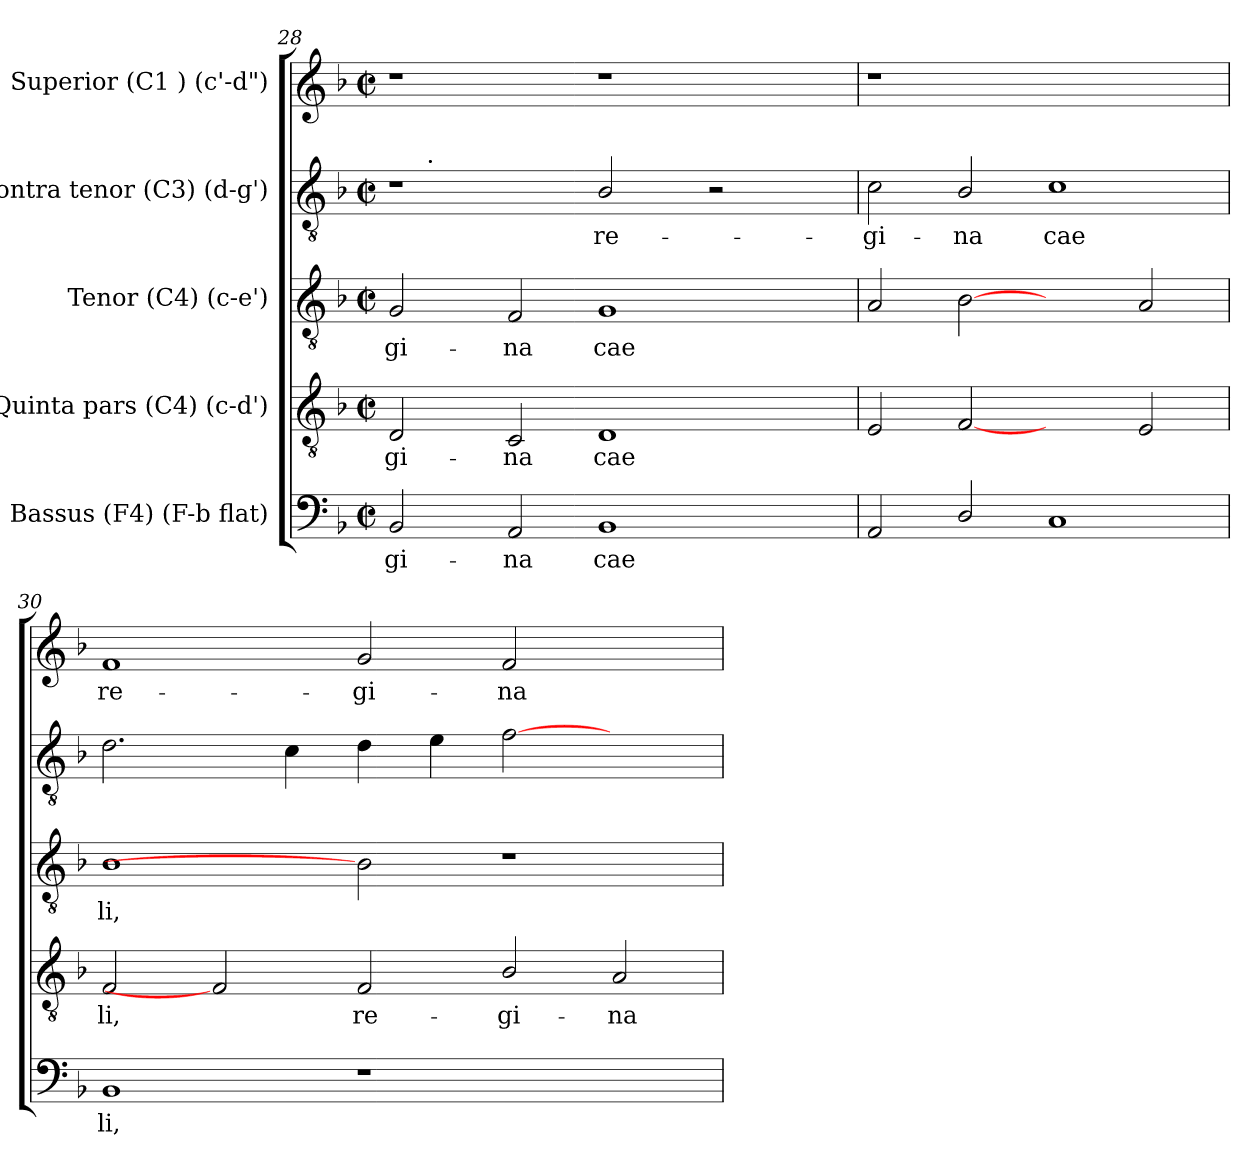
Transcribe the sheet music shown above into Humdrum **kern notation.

**kern	**text	**kern	**text	**kern	**text	**kern	**text	**kern	**text
*part5	*part5	*part4	*part4	*part3	*part3	*part2	*part2	*part1	*part1
*staff5	*staff5	*staff4	*staff4	*staff3	*staff3	*staff2	*staff2	*staff1	*staff1
*I"Bassus (F4)  (F-b flat)	*	*I"Quinta pars (C4)  (c-d')	*	*I"Tenor (C4)  (c-e')	*	*I"Contra tenor (C3)  (d-g')	*	*I"Superior (C1 )  (c'-d")	*
*clefF4	*	*clefGv2	*	*clefGv2	*	*clefGv2	*	*clefG2	*
*k[b-]	*	*k[b-]	*	*k[b-]	*	*k[b-]	*	*k[b-]	*
*F:	*	*F:	*	*F:	*	*F:	*	*F:	*
*M2/2	*	*M2/2	*	*M2/2	*	*M2/2	*	*M2/2	*
*met(c|)	*	*met(c|)	*	*met(c|)	*	*met(c|)	*	*met(c|)	*
=28	=28	=28	=28	=28	=28	=28	=28	=28	=28
!	!LO:LY:b:cj	!	!LO:LY:b:cj	!	!LO:LY:b:cj	!	!	!	!
*	*	*	*	*	*	*^	*	*	*
2BB-/	-gi-	2D/	-gi-	2G/	-gi-	1r	16ryy	.	1r	.
.	.	.	.	.	.	.	64ryy	.	.	.
!	!	!	!	!	!	!	!LO:TX:a:t=.	!	!	!
.	.	.	.	.	.	.	1ryy	.	.	.
!	!LO:LY:b:cj	!	!LO:LY:b:cj	!	!LO:LY:b:cj	!	!	!	!	!
2AA/	-na	2C/	-na	2F/	-na	.	.	.	.	.
!	!LO:LY:b:cj	!	!LO:LY:b:cj	!	!LO:LY:b:cj	!	!	!LO:LY:b:cj	!	!
1BB-	cae-	1D	cae-	1G	cae-	2B-/	.	re-	1r	.
.	.	.	.	.	.	.	2ryy	.	.	.
.	.	.	.	.	.	2r	.	.	.	.
.	.	.	.	.	.	.	4ryy	.	.	.
.	.	.	.	.	.	.	8ryy	.	.	.
.	.	.	.	.	.	.	32.ryy	.	.	.
=29	=29	=29	=29	=29	=29	=29	=29	=29	=29	=29
!	!LO:LY:b:cj	!	!LO:LY:b:cj	!	!LO:LY:b:cj	!	!	!LO:LY:b:cj	!	!
*	*	*	*	*	*	*v	*v	*	*	*
2AA/	--	2E/	--	2A/	--	2c\	-gi-	1r	.
!	!LO:LY:b:cj	!	!LO:LY:b:cj	!	!LO:LY:b:cj	!	!LO:LY:b:cj	!	!
2D/	--	[2F	--	[2B-	--	2B-/	-na	.	.
!	!LO:LY:b:cj	!	!	!	!	!	!LO:LY:b:cj	!	!
1C	--	2ryy	.	2ryy	.	1c	cae-	1ryy	.
!	!	!	!LO:LY:b:cj	!	!LO:LY:b:cj	!	!	!	!
.	.	2E/	--	2A/	--	.	.	.	.
!!LO:LB:g=z
=30	=30	=30	=30	=30	=30	=30	=30	=30	=30
!	!LO:LY:b:cj	!	!LO:LY:b:cj	!	!LO:LY:b:cj	!	!LO:LY:b:cj	!	!LO:LY:b:cj
1BB-	-li,	2F/	-li,	1B-	-li,	2.d\	--	1f	re-
.	.	2F]	.	.	.	.	.	.	.
!	!	!	!	!	!	!	!LO:LY:b:cj	!	!
.	.	.	.	.	.	4c\	--	.	.
!	!	!	!LO:LY:b:cj	!	!	!	!LO:LY:b:cj	!	!LO:LY:b:cj
1r	.	2F/	re-	2B-]	.	4d\	--	2g/	-gi-
!	!	!	!	!	!	!	!LO:LY:b:cj	!	!
.	.	.	.	.	.	4e\	--	.	.
!	!	!	!LO:LY:b:cj	!	!	!	!LO:LY:b:cj	!	!LO:LY:b:cj
.	.	2B-/	-gi-	1r	.	[>2f\	--	2f/	-na
!	!	!	!LO:LY:b:cj	!	!	!	!	!	!
2ryy	.	2A/	-na	.	.	2ryy	.	2ryy	.
=	=	=	=	=	=	=	=	=	=
*-	*-	*-	*-	*-	*-	*-	*-	*-	*-
